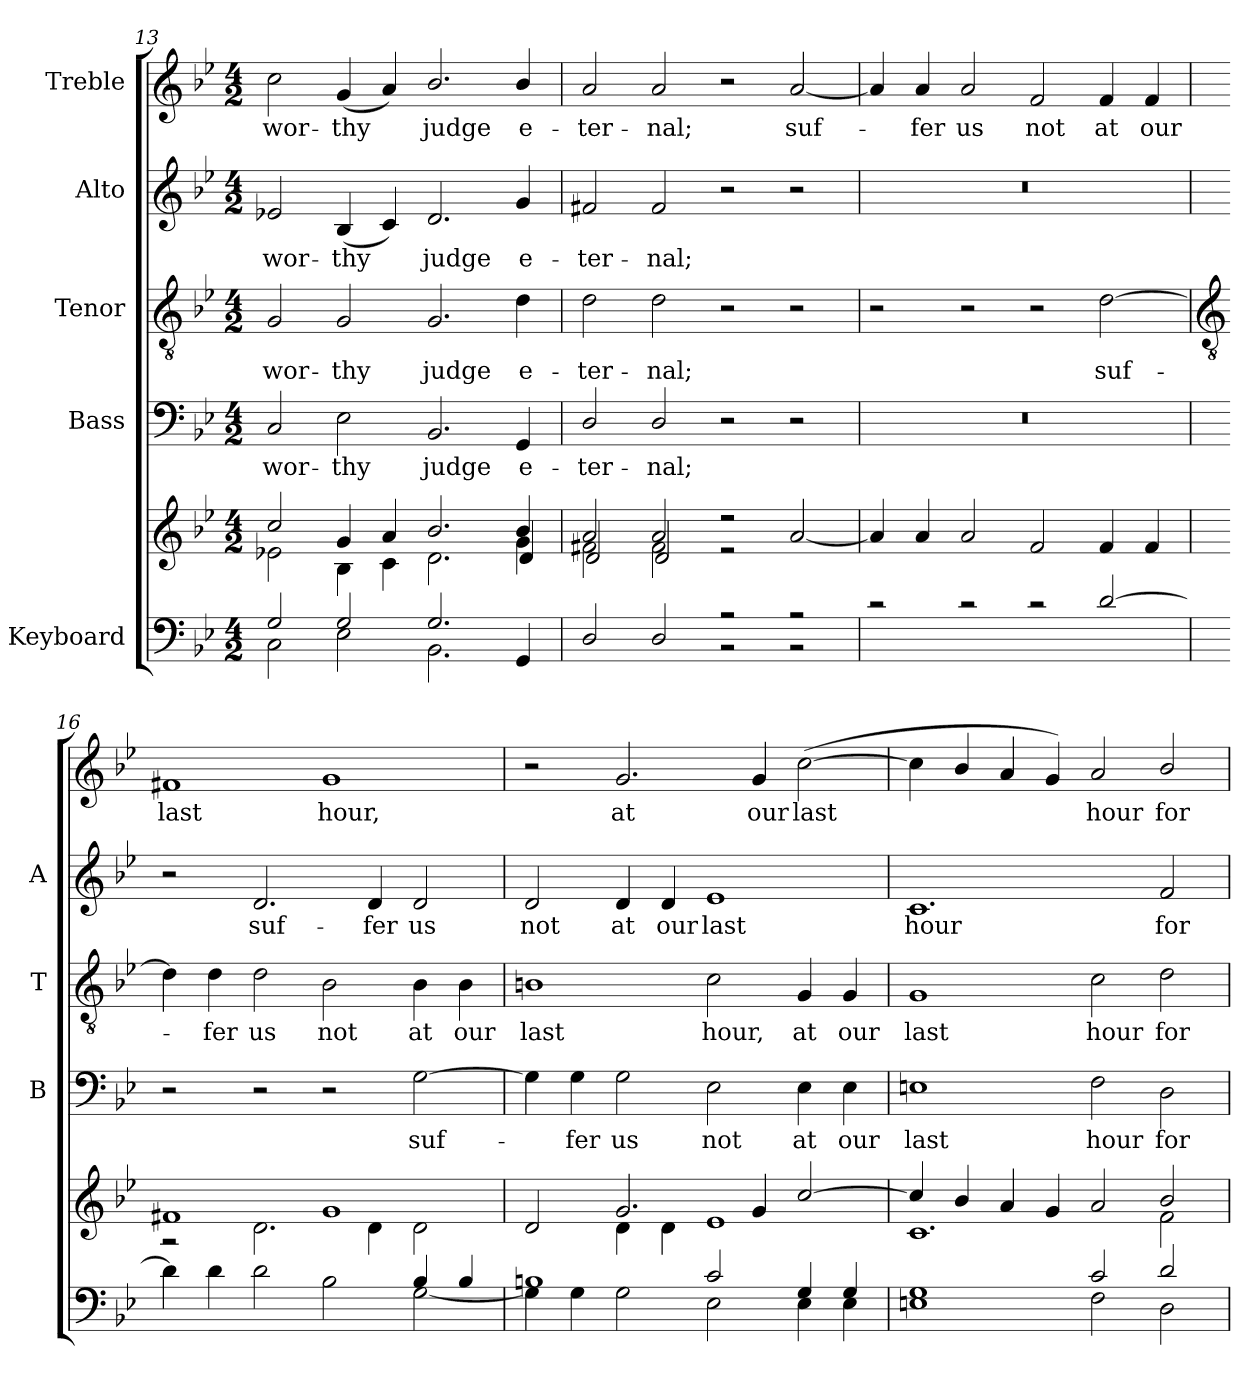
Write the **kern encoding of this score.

**kern	**kern	**kern	**text	**kern	**text	**kern	**text	**kern	**text
*part5	*part5	*part4	*part4	*part3	*part3	*part2	*part2	*part1	*part1
*staff6	*staff5	*staff4	*staff4	*staff3	*staff3	*staff2	*staff2	*staff1	*staff1
*I"Keyboard	*	*I"Bass	*	*I"Tenor	*	*I"Alto	*	*I"Treble	*
*	*	*I'B	*	*I'T	*	*I'A	*	*	*
*clefF4	*clefG2	*clefF4	*	*clefGv2	*	*clefG2	*	*clefG2	*
*k[b-e-]	*k[b-e-]	*k[b-e-]	*	*k[b-e-]	*	*k[b-e-]	*	*k[b-e-]	*
*B-:	*B-:	*B-:	*	*B-:	*	*B-:	*	*B-:	*
*M4/2	*M4/2	*M4/2	*	*M4/2	*	*M4/2	*	*M4/2	*
=13	=13	=13	=13	=13	=13	=13	=13	=13	=13
*^	*^	*	*	*	*	*	*	*	*
*	*	*	*^	*	*	*	*	*	*	*	*
!	!	!	!	!	!	!LO:LY:b	!	!LO:LY:b	!	!LO:LY:b	!	!LO:LY:b
2G	2C\	2cc/	2e-X	1..ryy	2C	wor-	2G	wor-	2e-X	wor-	2cc	wor-
!	!	!	!	!	!	!LO:LY:b	!	!LO:LY:b	!	!LO:LY:b	!	!LO:LY:b
2G	2E-	4g	4B-	.	2E-	-thy	2G	-thy	(<4B-	-thy	(<4g	-thy
.	.	4a	4c	.	.	.	.	.	4c)	.	4a)	.
!	!	!	!	!	!	!LO:LY:b	!	!LO:LY:b	!	!LO:LY:b	!	!LO:LY:b
2.G	2.BB-\	2.b-/	2.d	.	2.BB-	judge	2.G	judge	2.d	judge	2.b-/	judge
!	!	!	!	!	!	!LO:LY:b	!	!LO:LY:b	!	!LO:LY:b	!	!LO:LY:b
4ryy	4GG	4b-/	4g	4d	4GG	e-	4d	e-	4g	e-	4b-/	e-
=14	=14	=14	=14	=14	=14	=14	=14	=14	=14	=14	=14	=14
!	!	!	!	!	!	!LO:LY:b	!	!LO:LY:b	!	!LO:LY:b	!	!LO:LY:b
1ryy	2D/	2a	2f#X	2d	2D/	-ter-	2d	-ter-	2f#X	-ter-	2a	-ter-
!	!	!	!	!	!	!LO:LY:b	!	!LO:LY:b	!	!LO:LY:b	!	!LO:LY:b
.	2D/	2a	2f#	2d	2D/	-nal;	2d	-nal;	2f#	-nal;	2a	-nal;
2r	2r	2r	2r	1ryy	2r	.	2r	.	2r	.	2r	.
!	!	!	!	!	!	!	!	!	!	!	!	!LO:LY:b
2r	2r	[2a	2ryy	.	2r	.	2r	.	2r	.	[2a	suf-
*	*	*	*v	*v	*	*	*	*	*	*	*	*
=15	=15	=15	=15	=15	=15	=15	=15	=15	=15	=15	=15
2r	0ryy	4a]	0ryy	0r	.	2r	.	0r	.	4a]	.
!	!	!	!	!	!	!	!	!	!	!	!LO:LY:b
.	.	4a	.	.	.	.	.	.	.	4a	fer
!	!	!	!	!	!	!	!	!	!	!	!LO:LY:b
2r	.	2a	.	.	.	2r	.	.	.	2a	us
!	!	!	!	!	!	!	!	!	!	!	!LO:LY:b
2r	.	2f	.	.	.	2r	.	.	.	2f	not
!	!	!	!	!	!	!	!LO:LY:b	!	!	!	!LO:LY:b
[2d	.	4f	.	.	.	[2d	suf-	.	.	4f	at
!	!	!	!	!	!	!	!	!	!	!	!LO:LY:b
.	.	4f	.	.	.	.	.	.	.	4f	our
!!LO:LB:g=z
=16	=16	=16	=16	=16	=16	=16	=16	=16	=16	=16	=16
*	*	*	*	*	*	*clefGv2	*	*	*	*	*
!	!	!	!	!	!	!	!	!	!	!	!LO:LY:b
4d]	2ryy	1f#X	2r	2r	.	4d]	.	2r	.	1f#X	last
!	!	!	!	!	!	!	!LO:LY:b	!	!	!	!
4d	.	.	.	.	.	4d	fer	.	.	.	.
!	!	!	!	!	!	!	!LO:LY:b	!	!LO:LY:b	!	!
2d	2ryy	.	2.d\	2r	.	2d	us	2.d	suf-	.	.
!	!	!	!	!	!	!	!LO:LY:b	!	!	!	!LO:LY:b
2B-	2ryy	1g	.	2r	.	2B-	not	.	.	1g	hour,
!	!	!	!	!	!	!	!	!	!LO:LY:b	!	!
.	.	.	4d\	.	.	.	.	4d	-fer	.	.
!	!	!	!	!	!LO:LY:b	!	!LO:LY:b	!	!LO:LY:b	!	!
4B-/	[2G\	.	2d\	[2G	suf-	4B-	at	2d	us	.	.
!	!	!	!	!	!	!	!LO:LY:b	!	!	!	!
4B-/	.	.	.	.	.	4B-	our	.	.	.	.
=17	=17	=17	=17	=17	=17	=17	=17	=17	=17	=17	=17
!	!	!	!	!	!	!	!LO:LY:b	!	!LO:LY:b	!	!
1Bn	4G\]	2ryy	2d	4G]	.	1Bn	last	2d	not	2r	.
!	!	!	!	!	!LO:LY:b	!	!	!	!	!	!
.	4G\	.	.	4G	fer	.	.	.	.	.	.
!	!	!	!	!	!LO:LY:b	!	!	!	!LO:LY:b	!	!LO:LY:b
.	2G\	2.g	4d\	2G	us	.	.	4d	at	2.g	at
!	!	!	!	!	!	!	!	!	!LO:LY:b	!	!
.	.	.	4d\	.	.	.	.	4d	our	.	.
!	!	!	!	!	!LO:LY:b	!	!LO:LY:b	!	!LO:LY:b	!	!
2c	2E-\	.	1e-	2E-	not	2c	hour,	1e-	last	.	.
!	!	!	!	!	!	!	!	!	!	!	!LO:LY:b
.	.	4g	.	.	.	.	.	.	.	4g	our
!	!	!	!	!	!LO:LY:b	!	!LO:LY:b	!	!	!	!LO:LY:b
4G	4E-\	[2cc/	.	4E-	at	4G	at	.	.	(<[2cc	last
!	!	!	!	!	!LO:LY:b	!	!LO:LY:b	!	!	!	!
4G	4E-\	.	.	4E-	our	4G	our	.	.	.	.
=18	=18	=18	=18	=18	=18	=18	=18	=18	=18	=18	=18
!	!	!	!	!	!LO:LY:b	!	!LO:LY:b	!	!LO:LY:b	!	!
1G	1En\	4cc/]	1.c/	1En	last	1G	last	1.c	hour	4cc]	.
.	.	4b-/	.	.	.	.	.	.	.	4b-/	.
.	.	4a	.	.	.	.	.	.	.	4a	.
.	.	4g	.	.	.	.	.	.	.	4g)	.
!	!	!	!	!	!LO:LY:b	!	!LO:LY:b	!	!	!	!LO:LY:b
2c	2F\	2a	.	2F	hour	2c	hour	.	.	2a	hour
!	!	!	!	!	!LO:LY:b	!	!LO:LY:b	!	!LO:LY:b	!	!LO:LY:b
2d	2D\	2b-/	2f	2D	for	2d	for	2f	for	2b-/	for
*v	*v	*	*	*	*	*	*	*	*	*	*
*	*v	*v	*	*	*	*	*	*	*	*
=	=	=	=	=	=	=	=	=	=
*-	*-	*-	*-	*-	*-	*-	*-	*-	*-
